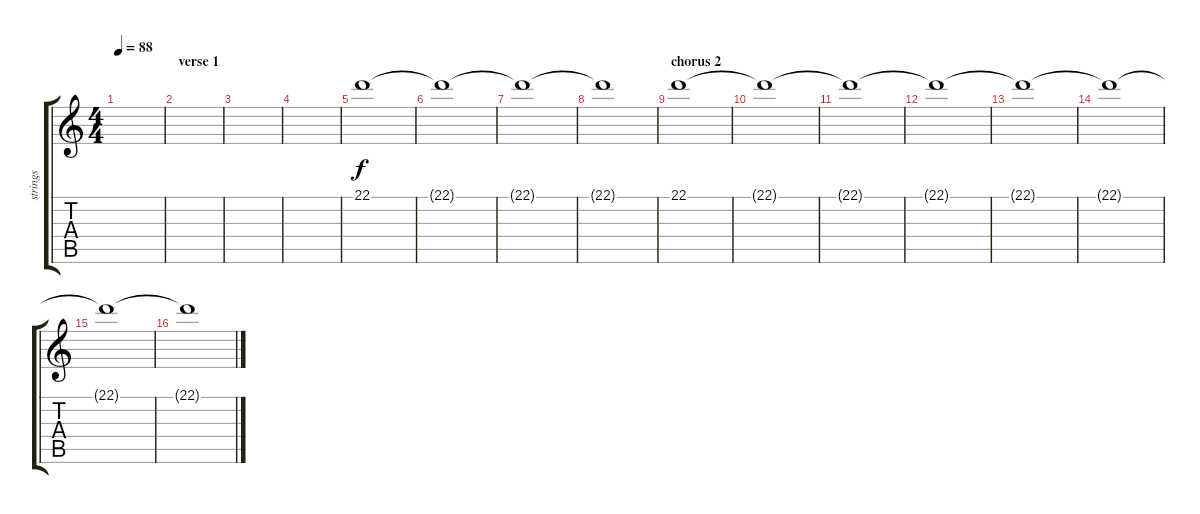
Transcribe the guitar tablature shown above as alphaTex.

\track ("strings" "strings") {instrument tremolostrings}
\staff {score tabs}
\tuning (E4 B3 G3 D3 A2 E2) {hide}
\ts (4 4)
\tempo 88
\clef g2
\ks c
|
\section ("" "verse 1")
|
|
|
22.1.1 |
22.1{t}.1 |
22.1{t}.1 |
22.1{t}.1 |
\section ("" "chorus 2")
22.1.1 |
22.1{t}.1 |
22.1{t}.1 |
22.1{t}.1 |
22.1{t}.1 |
22.1{t}.1 |
22.1{t}.1 |
22.1{t}.1
